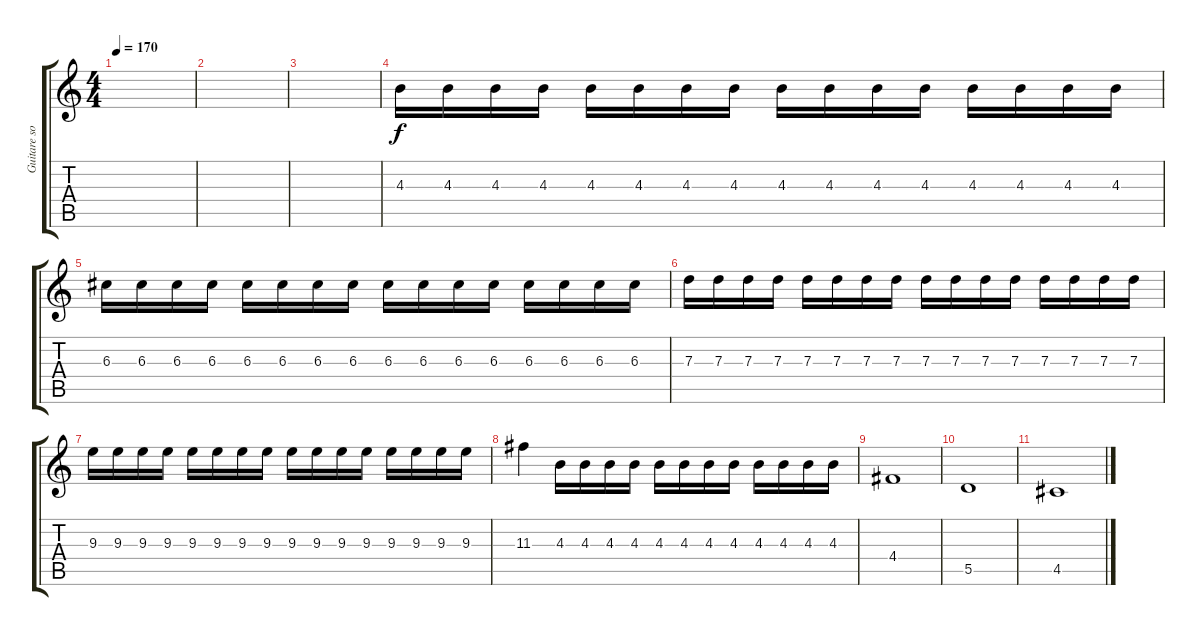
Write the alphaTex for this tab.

\track ("Guitare solo" "Guitare so") {instrument overdrivenguitar}
\staff {score tabs}
\tuning (E4 B3 G3 D3 A2 E2) {hide}
\ts (4 4)
\tempo 170
\clef g2
\ks c
|
|
|
4.3.16 4.3.16 4.3.16 4.3.16 4.3.16 4.3.16 4.3.16 4.3.16 4.3.16 4.3.16 4.3.16 4.3.16 4.3.16 4.3.16 4.3.16 4.3.16 |
6.3.16 6.3.16 6.3.16 6.3.16 6.3.16 6.3.16 6.3.16 6.3.16 6.3.16 6.3.16 6.3.16 6.3.16 6.3.16 6.3.16 6.3.16 6.3.16 |
7.3.16 7.3.16 7.3.16 7.3.16 7.3.16 7.3.16 7.3.16 7.3.16 7.3.16 7.3.16 7.3.16 7.3.16 7.3.16 7.3.16 7.3.16 7.3.16 |
9.3.16 9.3.16 9.3.16 9.3.16 9.3.16 9.3.16 9.3.16 9.3.16 9.3.16 9.3.16 9.3.16 9.3.16 9.3.16 9.3.16 9.3.16 9.3.16 |
11.3.4 4.3.16 4.3.16 4.3.16 4.3.16 4.3.16 4.3.16 4.3.16 4.3.16 4.3.16 4.3.16 4.3.16 4.3.16 |
4.4.1 |
5.5.1 |
4.5.1
